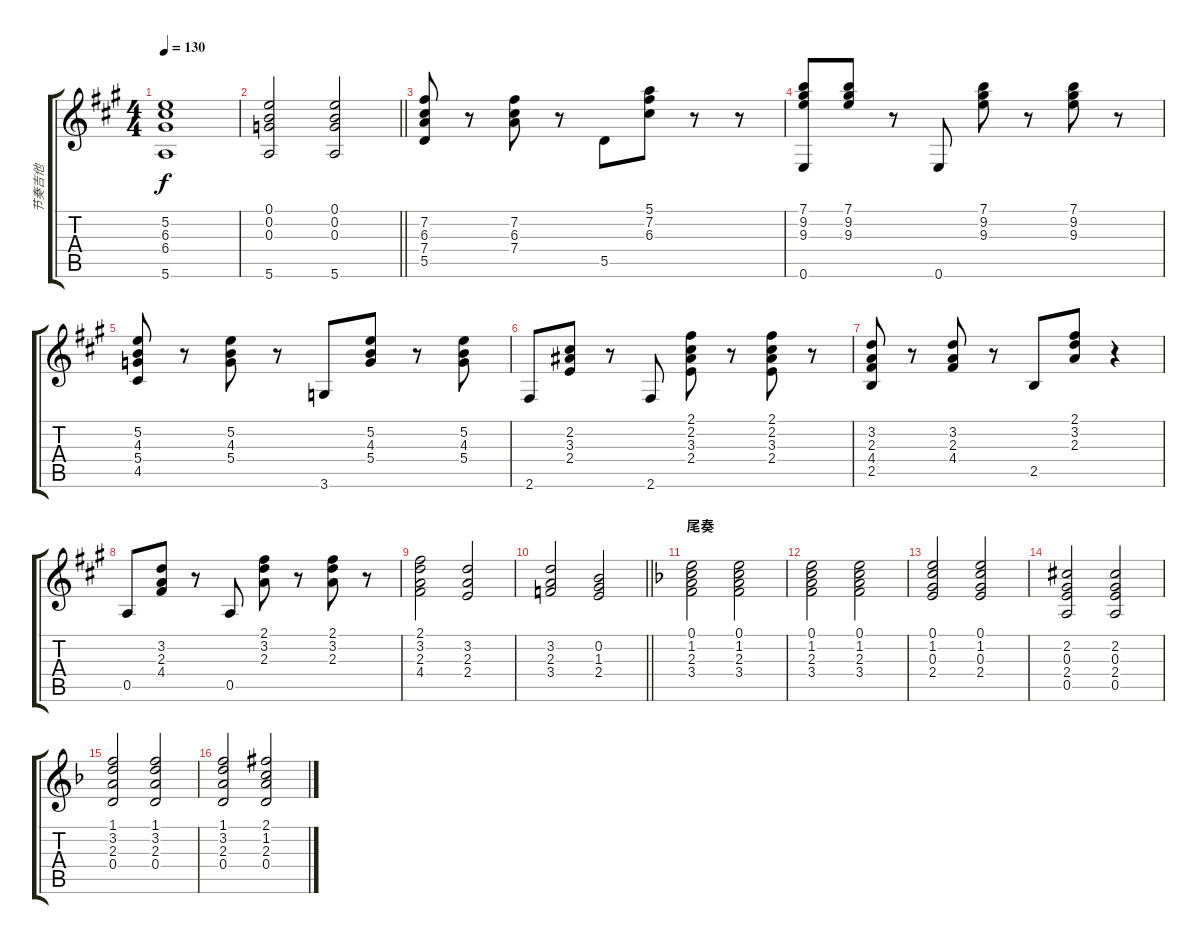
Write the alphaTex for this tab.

\track ("节奏吉他" "节奏吉他") {instrument acousticguitarnylon}
\staff {score tabs}
\tuning (E4 B3 G3 D3 A2 E2) {hide}
\ts (4 4)
\tempo 130
\clef g2
\ks a
(5.2 6.3 6.4 5.6).1{dy f} |
\barLineRight lightlight
(0.1 0.2 0.3 5.6).2 (0.1 0.2 0.3 5.6).2 |
(7.2 6.3 7.4 5.5).8 r.8 (7.2 6.3 7.4).8 r.8 5.5.8 (5.1 7.2 6.3).8 r.8 r.8 |
(7.1 9.2 9.3 0.6).8 (7.1 9.2 9.3).8 r.8 0.6.8 (7.1 9.2 9.3).8 r.8 (7.1 9.2 9.3).8 r.8 |
(5.2 4.3 5.4 4.5).8 r.8 (5.2 4.3 5.4).8 r.8 3.6.8 (5.2 4.3 5.4).8 r.8 (5.2 4.3 5.4).8 |
2.6.8 (2.2 3.3 2.4).8 r.8 2.6.8 (2.1 2.2 3.3 2.4).8 r.8 (2.1 2.2 3.3 2.4).8 r.8 |
(3.2 2.3 4.4 2.5).8 r.8 (3.2 2.3 4.4).8 r.8 2.5.8 (2.1 3.2 2.3).8 r.4 |
0.5.8 (3.2 2.3 4.4).8 r.8 0.5.8 (2.1 3.2 2.3).8 r.8 (2.1 3.2 2.3).8 r.8 |
(2.1 3.2 2.3 4.4).2 (3.2 2.3 2.4).2 |
\barLineRight lightlight
(3.2 2.3 3.4).2 (0.2 1.3 2.4).2 |
\section ("" "尾奏")
\ks f
(0.1 1.2 2.3 3.4).2 (0.1 1.2 2.3 3.4).2 |
(0.1 1.2 2.3 3.4).2 (0.1 1.2 2.3 3.4).2 |
(0.1 1.2 0.3 2.4).2 (0.1 1.2 0.3 2.4).2 |
(2.2{acc #} 0.3 2.4 0.5).2 (2.2{acc #} 0.3 2.4 0.5).2 |
(1.1 3.2 2.3 0.4).2 (1.1 3.2 2.3 0.4).2 |
(1.1 3.2 2.3 0.4).2 (2.1{acc #} 1.2 2.3 0.4).2
